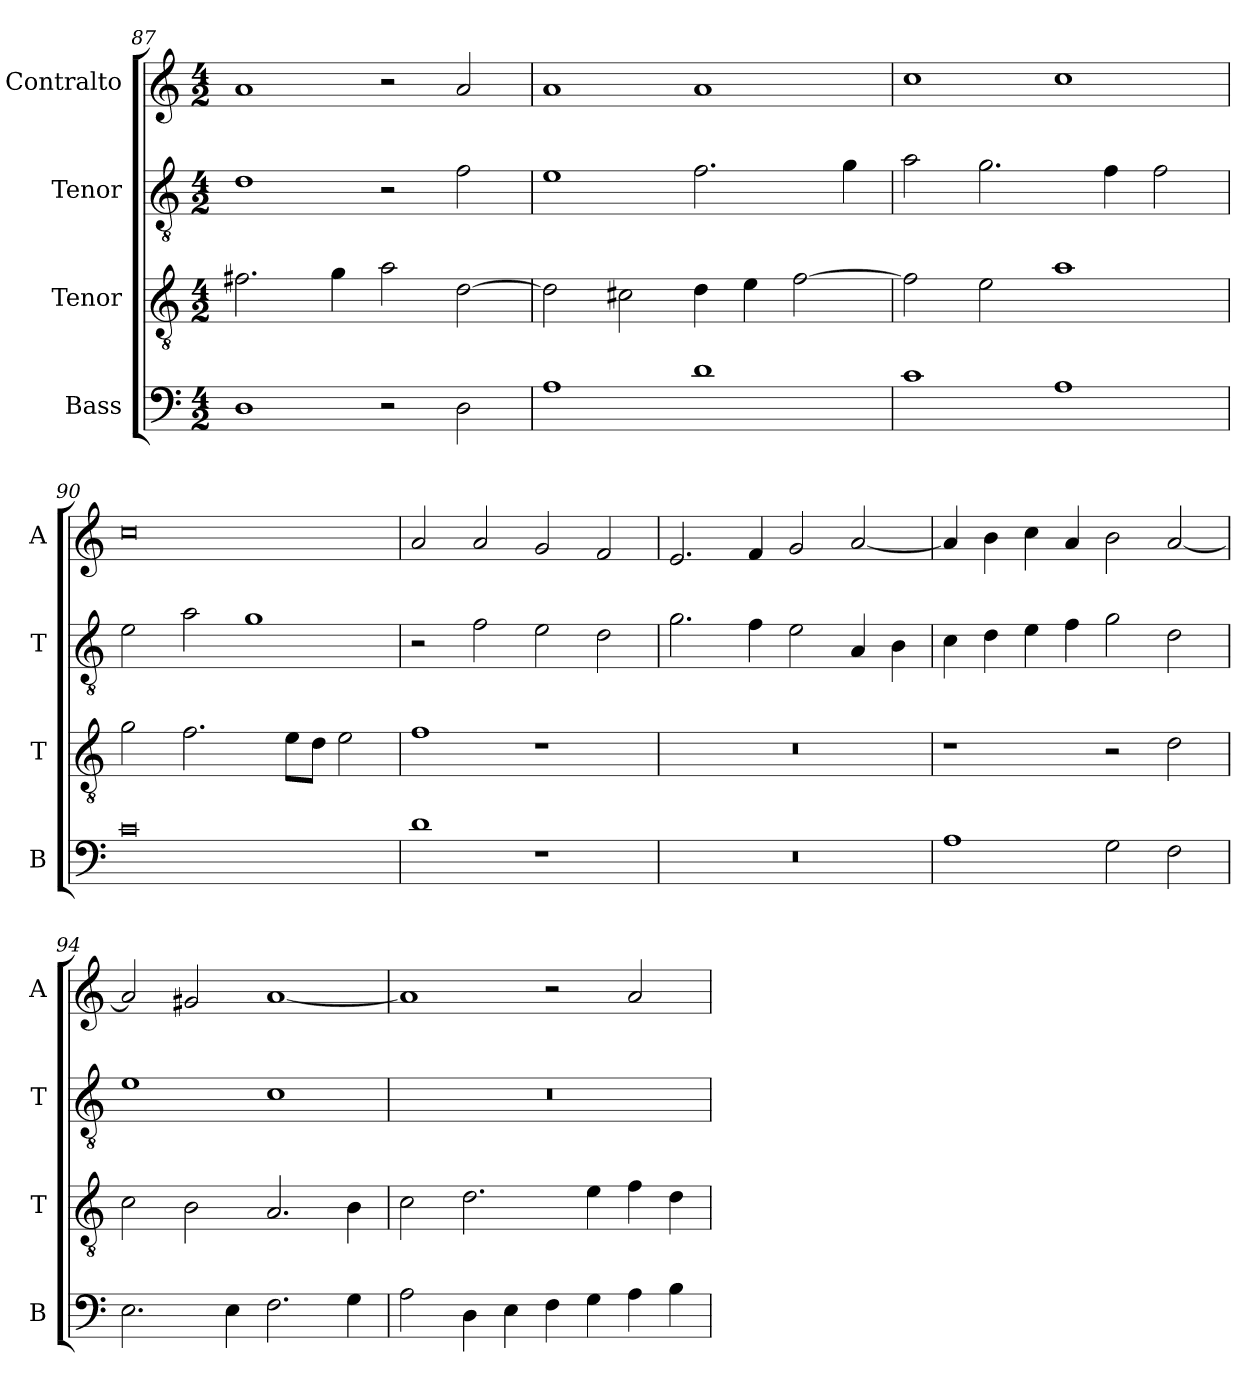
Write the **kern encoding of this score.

**kern	**kern	**kern	**kern
*part4	*part3	*part2	*part1
*staff4	*staff3	*staff2	*staff1
*I"Bass	*I"Tenor	*I"Tenor	*I"Contralto
*I'B	*I'T	*I'T	*I'A
*clefF4	*clefGv2	*clefGv2	*clefG2
*k[]	*k[]	*k[]	*k[]
*G:mix	*G:mix	*G:mix	*G:mix
*M4/2	*M4/2	*M4/2	*M4/2
=87	=87	=87	=87
1D	2.f#X	1d	1a
.	4g	.	.
2r	2a	2r	2r
2D	[2d	2f	2a
=88	=88	=88	=88
1A	2d]	1e	1a
.	2c#X	.	.
1d	4d	2.f	1a
.	4e	.	.
.	[2f	.	.
.	.	4g	.
=89	=89	=89	=89
1c	2f]	2a	1cc
.	2e	2.g	.
1A	1a	.	1cc
.	.	4f	.
.	.	2f	.
=90	=90	=90	=90
0c	2g	2e	0cc
.	2.f	2a	.
.	.	1g	.
.	8e\L	.	.
.	8d\J	.	.
.	2e	.	.
=91	=91	=91	=91
1d	1f	2r	2a
.	.	2f	2a
1r	1r	2e	2g
.	.	2d	2f
=92	=92	=92	=92
0r	0r	2.g	2.e
.	.	4f	4f
.	.	2e	2g
.	.	4A	[2a
.	.	4B	.
=93	=93	=93	=93
1A	1r	4c	4a]
.	.	4d	4b
.	.	4e	4cc
.	.	4f	4a
2G	2r	2g	2b
2F	2d	2d	[2a
=94	=94	=94	=94
2.E	2c	1e	2a]
.	2B	.	2g#X
4E	.	.	.
2.F	2.A	1c	[1a
4G	4B	.	.
=95	=95	=95	=95
2A	2c	0r	1a]
4D	2.d	.	.
4E	.	.	.
4F	.	.	2r
4G	4e	.	.
4A	4f	.	2a
4B	4d	.	.
=	=	=	=
*-	*-	*-	*-
